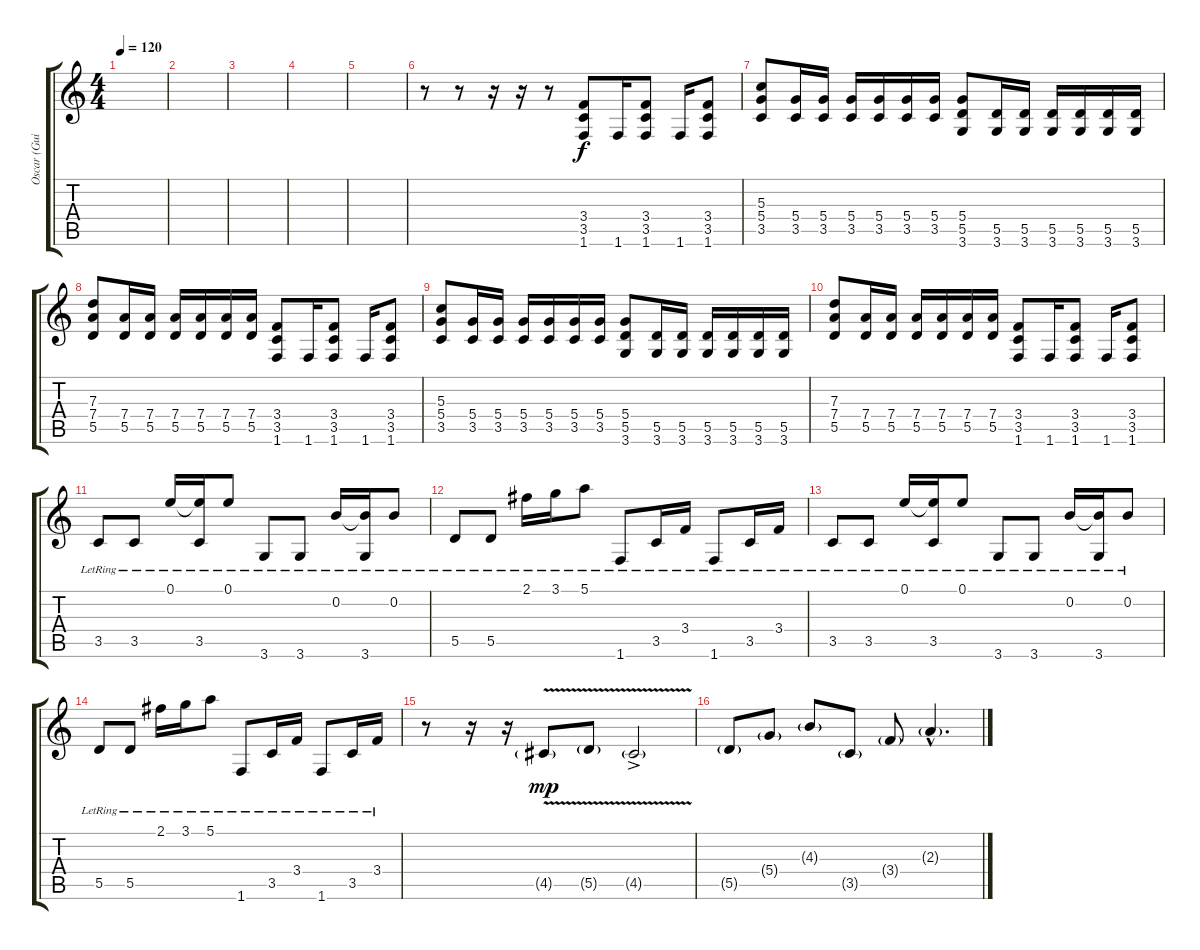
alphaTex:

\track ("Oscar (Guitar II)" "Oscar (Gui") {instrument distortionguitar}
\staff {score tabs}
\tuning (E4 B3 G3 D3 A2 E2) {hide}
\ts (4 4)
\tempo 120
\clef g2
\ks c
|
|
|
|
|
r.8 r.8 r.16 r.16 r.8 (3.4 3.5 1.6).8 1.6.16 (3.4 3.5 1.6).8 1.6.16 (3.4 3.5 1.6).8 |
(5.3 5.4 3.5).8 (5.4 3.5).16 (5.4 3.5).16 (5.4 3.5).16 (5.4 3.5).16 (5.4 3.5).16 (5.4 3.5).16 (5.4 5.5 3.6).8 (5.5 3.6).16 (5.5 3.6).16 (5.5 3.6).16 (5.5 3.6).16 (5.5 3.6).16 (5.5 3.6).16 |
(7.3 7.4 5.5).8 (7.4 5.5).16 (7.4 5.5).16 (7.4 5.5).16 (7.4 5.5).16 (7.4 5.5).16 (7.4 5.5).16 (3.4 3.5 1.6).8 1.6.16 (3.4 3.5 1.6).8 1.6.16 (3.4 3.5 1.6).8 |
(5.3 5.4 3.5).8 (5.4 3.5).16 (5.4 3.5).16 (5.4 3.5).16 (5.4 3.5).16 (5.4 3.5).16 (5.4 3.5).16 (5.4 5.5 3.6).8 (5.5 3.6).16 (5.5 3.6).16 (5.5 3.6).16 (5.5 3.6).16 (5.5 3.6).16 (5.5 3.6).16 |
(7.3 7.4 5.5).8 (7.4 5.5).16 (7.4 5.5).16 (7.4 5.5).16 (7.4 5.5).16 (7.4 5.5).16 (7.4 5.5).16 (3.4 3.5 1.6).8 1.6.16 (3.4 3.5 1.6).8 1.6.16 (3.4 3.5 1.6).8 |
3.5{lr}.8{instrument electricguitarclean} 3.5{lr}.8 0.1{lr}.16 (0.1{t} 3.5{lr}).16 0.1{lr}.8 3.6{lr}.8 3.6{lr}.8 0.2{lr}.16 (0.2{t} 3.6{lr}).16 0.2{lr}.8 |
5.5{lr}.8 5.5{lr}.8 2.1{lr}.16 3.1{lr}.16 5.1{lr}.8 1.6{lr}.8 3.5{lr}.16 3.4{lr}.16 1.6{lr}.8 3.5{lr}.16 3.4{lr}.16 |
3.5{lr}.8{instrument electricguitarclean} 3.5{lr}.8 0.1{lr}.16 (0.1{t} 3.5{lr}).16 0.1{lr}.8 3.6{lr}.8 3.6{lr}.8 0.2{lr}.16 (0.2{t} 3.6{lr}).16 0.2{lr}.8 |
5.5{lr}.8 5.5{lr}.8 2.1{lr}.16 3.1{lr}.16 5.1{lr}.8 1.6{lr}.8 3.5{lr}.16 3.4{lr}.16 1.6{lr}.8 3.5{lr}.16 3.4{lr}.16 |
r.8 r.16 r.16 4.5{v g}.8{dy mp} 5.5{v g}.8 4.5{v g ac}.2 |
5.5{g}.8 5.4{g}.8 4.3{g}.8 3.5{g}.8 3.4{g}.8 2.3{g hac}.4{d}
